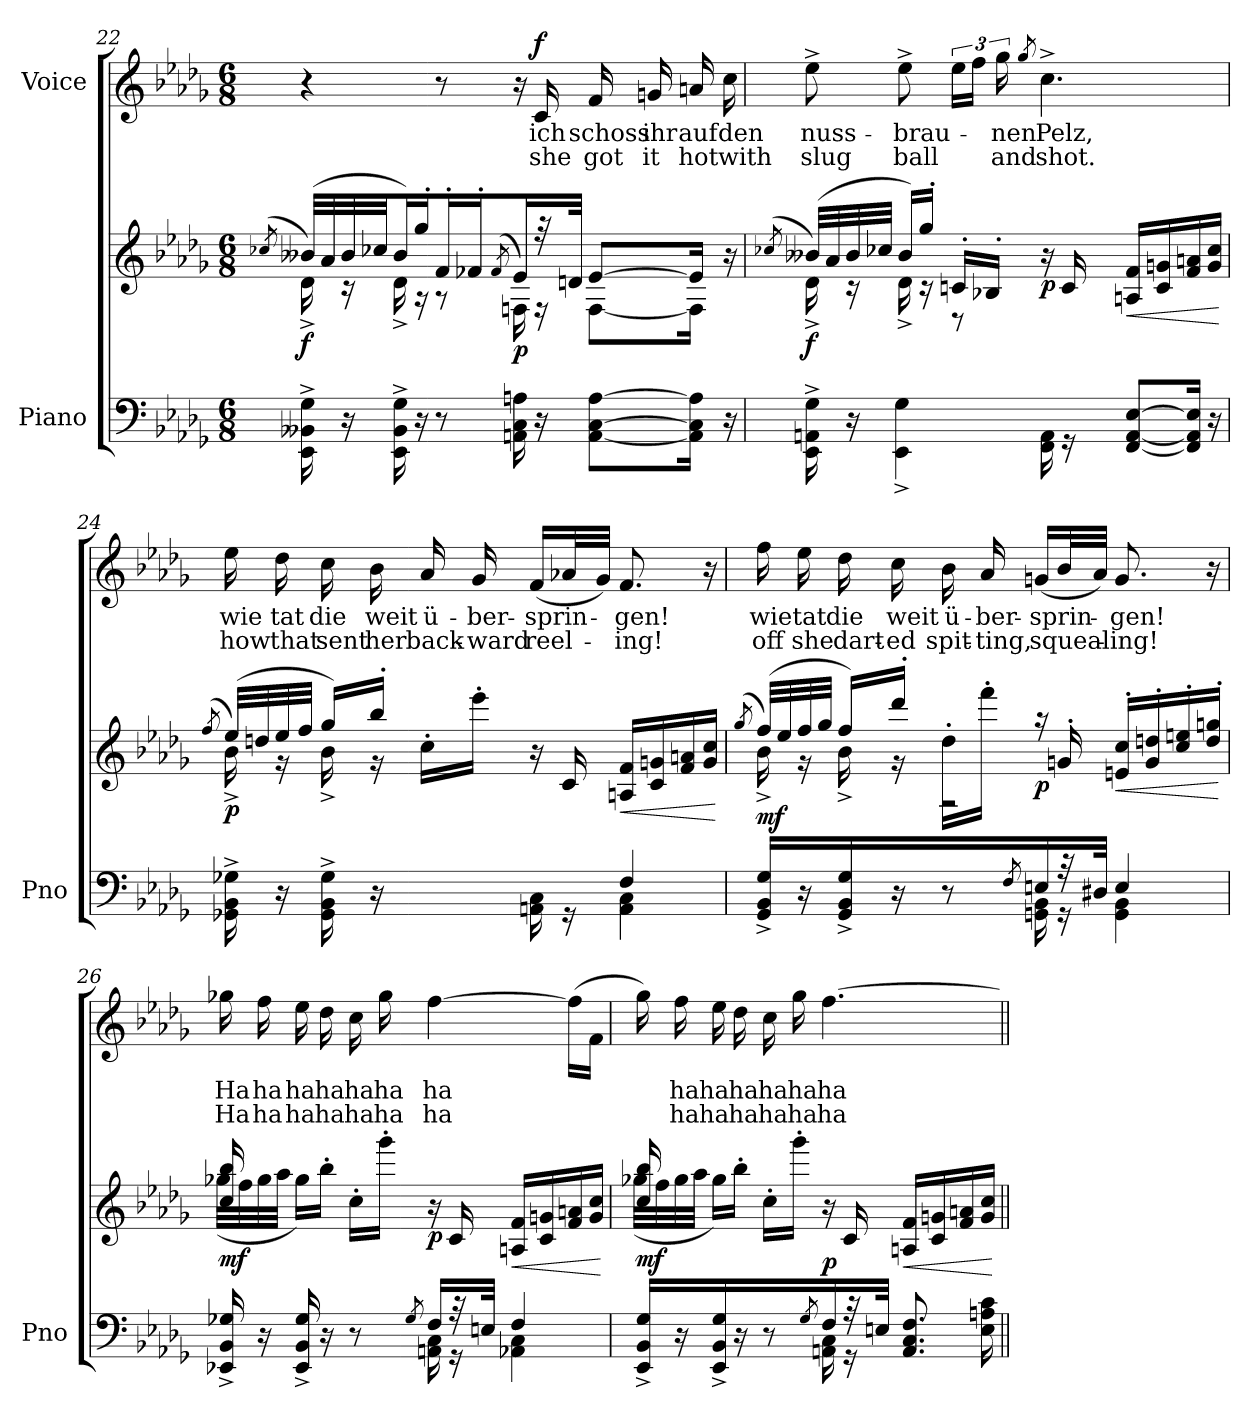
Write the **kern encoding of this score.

**kern	**kern	**dynam	**kern	**text	**text	**dynam
*part2	*part2	*part2	*part1	*part1	*part1	*part1
*staff3	*staff2	*staff2/3	*staff1	*staff1	*staff1	*staff1
*I"Piano	*	*	*I"Voice	*	*	*
*I'Pno	*	*	*	*	*	*
*clefF4	*clefG2	*	*clefG2	*	*	*
*k[b-e-a-d-g-]	*k[b-e-a-d-g-]	*	*k[b-e-a-d-g-]	*	*	*
*M6/8	*M6/8	*	*M6/8	*	*	*
=22	=22	=22	=22	=22	=22	=22
.	(8qcc-X/	.	.	.	.	.
*	*^	*	*	*	*	*
!	!	!	!LO:DY:b	!	!	!	!
16EE-\^ 16BB--X\^ 16G-\^	(32b--X/LLL)	16d-^\	f	4r	.	.	.
.	32a-/	.	.	.	.	.	.
16r	32b--/	16r	.	.	.	.	.
.	32cc-/JJJ	.	.	.	.	.	.
16EE-\^ 16BB--\^ 16G-\^	16b--/LL)	16d-^\	.	.	.	.	.
16r	16gg-'/JJ	16r	.	.	.	.	.
8r	16f'/LL	8r	.	8r	.	.	.
.	16f-X'/JJ	.	.	.	.	.	.
.	(>8qf-/	.	.	.	.	.	.
!	!	!	!LO:DY:b	!	!	!	!
16AAn\ 16C\ 16An\	16e-/LL)	16Fn\	p	16r	.	.	.
!	!	!	!	!	!LO:LY:b	!LO:LY:b	!LO:DY:a
16r	32r	16r	.	16c/	ich	she	f
.	32dn/JJJ	.	.	.	.	.	.
!	!	!	!	!	!LO:LY:b	!LO:LY:b	!
[8AA\ [8C\ [8A\L	[8e-/L	[8F\L	.	16f/	schoss	got	.
!	!	!	!	!	!LO:LY:b	!LO:LY:b	!
.	.	.	.	16gn/	ihr	it	.
!	!	!	!	!	!LO:LY:b	!LO:LY:b	!
16AA\] 16C\] 16A\]Jk	16e-/Jk]	16F\Jk]	.	16an/	auf	hot	.
!	!	!	!	!	!LO:LY:b	!LO:LY:b	!
16r	16r	16ryy	.	16cc\	den	with	.
!!LO:PB:g=z
=23	=23	=23	=23	=23	=23	=23	=23
.	(8qcc-X/	.	.	.	.	.	.
*^	*	*	*	*	*	*	*
!	!	!	!	!LO:DY:b	!	!LO:LY:b	!LO:LY:b	!
8ryy	16EE-\^> 16AAn\^> 16G-\^>	(32b--X/LLL)	16d-^\	f	8ee-^\	nuss-	slug	.
.	.	32a-/	.	.	.	.	.	.
.	16r	32b--/	16r	.	.	.	.	.
.	.	32cc-/JJJ	.	.	.	.	.	.
!	!	!	!	!	!	!LO:LY:b	!LO:LY:b	!
8.AA/L	4EE-\^> 4G-\^>	16b--/LL)	16d-^\	.	8ee-^\	-brau-	ball	.
.	.	16gg-'/JJ	16r	.	.	.	.	.
.	.	16cn'/LL	8r	.	24ee-\LL	.	.	.
.	.	.	.	.	24ff\JJ	.	.	.
16BB-/Jk	.	16B-X'/JJ	.	.	.	.	.	.
!	!	!	!	!	!	!LO:LY:b	!LO:LY:b	!
.	.	.	.	.	24gg-\	-nen	and	.
8qF/	.	.	.	.	8qgg-/	.	.	.
!	!	!	!	!LO:DY:b	!	!LO:LY:b	!LO:LY:b	!
16E-/LL	16FF\ 16AA\	16r	8ryy	p	4.cc^\	Pelz,	shot.	.
32r	16r	16c/	.	.	.	.	.	.
32Dn/JJJ	.	.	.	.	.	.	.	.
!	!	!	!	!LO:HP:b	!	!	!	!
[<8FF/ [<8AA/ [8E-/L	4ryy	16An/ 16f/LL	4ryy	<	.	.	.	.
.	.	16c/ 16gn/	.	.	.	.	.	.
16FF/] 16AA/] 16E-/]Jk	.	16f/ 16an/	.	.	.	.	.	.
16r	.	16g/ 16cc-/JJ	.	.	.	.	.	.
*v	*v	*	*	*	*	*	*	*
*	*v	*v	*	*	*	*	*
.	.	[	.	.	.	.
=24	=24	=24	=24	=24	=24	=24
.	(8qff/	.	.	.	.	.
*^	*^	*	*	*	*	*
!	!	!	!	!LO:DY:b	!	!LO:LY:b	!LO:LY:b	!
4ryy	16GG-X\^> 16BB-\^> 16G-X\^>	(32ee-/LLL)	16b-^\	p	16ee-\	wie	how	.
.	.	32ddn/	.	.	.	.	.	.
!	!	!	!	!	!	!LO:LY:b	!LO:LY:b	!
.	16r	32ee-/	16r	.	16dd-\	tat	that	.
.	.	32ff/JJJ	.	.	.	.	.	.
!	!	!	!	!	!	!LO:LY:b	!LO:LY:b	!
.	16GG-\^> 16BB-\^> 16G-\^>	16gg-/LL)	16b-^\	.	16cc\	die	sent	.
!	!	!	!	!	!	!LO:LY:b	!LO:LY:b	!
.	16r	16bb-'/JJ	16r	.	16b-\	weit	her	.
!	!	!	!	!	!	!LO:LY:b	!LO:LY:b	!
8r	8ryy	16cc'>\LL	2ryy	.	16a-/	ü-	back-	.
!	!	!	!	!	!	!LO:LY:b	!LO:LY:b	!
.	.	16eee-'>\JJ	.	.	16g-/	-ber-	-ward	.
8qG-/	.	.	.	.	.	.	.	.
!	!	!	!	!	!	!LO:LY:b	!LO:LY:b	!
16F/LL	16AAn\ 16C\	16r	.	.	(16f/LL	-sprin-	reel-	.
32r	16r	16c/	.	.	32a-X/L	.	.	.
32En/JJJ	.	.	.	.	32g-/JJJ)	.	.	.
!	!	!	!	!LO:HP:b	!	!LO:LY:b	!LO:LY:b	!
4F/	4AA\ 4C\	16An/ 16f/LL	.	<	8.f/	-gen!	-ing!	.
.	.	16c/ 16gn/	.	.	.	.	.	.
.	.	16f/ 16an/	.	.	.	.	.	.
.	.	16g/ 16cc/JJ	.	.	16r	.	.	.
*v	*v	*	*	*	*	*	*	*
*	*v	*v	*	*	*	*	*
.	.	[	.	.	.	.
!!LO:LB:g=z
=25	=25	=25	=25	=25	=25	=25
.	(8qgg-/	.	.	.	.	.
*^	*^	*	*	*	*	*
!	!	!	!	!LO:DY:b	!	!LO:LY:b	!LO:LY:b	!
16GG-/^< 16BB-/^< 16G-/^<	4ryy	(32ff/LLL)	16b-^\	mf	16ff\	wie	off	.
.	.	32ee-/	.	.	.	.	.	.
!	!	!	!	!	!	!LO:LY:b	!LO:LY:b	!
16r	.	32ff/	16r	.	16ee-\	tat	she	.
.	.	32gg-/JJJ	.	.	.	.	.	.
!	!	!	!	!	!	!LO:LY:b	!LO:LY:b	!
16GG-/^< 16BB-/^< 16G-/^<	.	16ff/LL)	16b-^\	.	16dd-\	die	dart-	.
!	!	!	!	!	!	!LO:LY:b	!LO:LY:b	!
16r	.	16ddd-'/JJ	16r	.	16cc\	weit	-ed	.
!	!	!	!	!	!	!LO:LY:b	!LO:LY:b	!
8r	8ryy	16dd-'>\LL	2r	.	16b-\	ü-	spit-	.
!	!	!	!	!	!	!LO:LY:b	!LO:LY:b	!
.	.	16fff'>\JJ	.	.	16a-/	-ber-	-ting,	.
8qF/	.	.	.	.	.	.	.	.
!	!	!	!	!LO:DY:b	!	!LO:LY:b	!LO:LY:b	!
16En/LL	16GGn\ 16BB-\	16r	.	p	(16gn/LL	-sprin-	squeal-	.
32r	16r	16gn'</	.	.	32b-/L	.	.	.
32D#X/JJJ	.	.	.	.	32a-/JJJ)	.	.	.
!	!	!	!	!LO:HP:b	!	!LO:LY:b	!LO:LY:b	!
4E/	4GG\ 4BB-\	16en/'< 16cc/'<LL	.	<	8.g/	-gen!	ing!	.
.	.	16g/'< 16ddn/'<	.	.	.	.	.	.
.	.	16cc/'< 16een/'<	.	.	.	.	.	.
.	.	16dd/'< 16ggn/'<JJ	.	.	16r	.	.	.
*v	*v	*	*	*	*	*	*	*
*	*v	*v	*	*	*	*	*
.	.	[	.	.	.	.
=26	=26	=26	=26	=26	=26	=26
*	*^	*	*	*	*	*
!	!	!	!LO:DY:b	!	!LO:LY:b	!LO:LY:b	!
16EE-X/^ 16BB-/^ 16G-X/^	16cc/ 16bb-/	(32gg-X\LLL	mf	16gg-X\	Ha	Ha	.
.	.	32ff\	.	.	.	.	.
!	!	!	!	!	!LO:LY:b	!LO:LY:b	!
16r	4ryy	32gg-\	.	16ff\	ha	ha	.
.	.	32aa-\JJJ	.	.	.	.	.
!	!	!	!	!	!LO:LY:b	!LO:LY:b	!
16EE-/^ 16BB-/^ 16G-/^	.	16gg-\LL)	.	16ee-\	ha	ha	.
!	!	!	!	!	!LO:LY:b	!LO:LY:b	!
16r	.	16bb-'>\JJ	.	16dd-\	ha	ha	.
!	!	!	!	!	!LO:LY:b	!LO:LY:b	!
8r	.	16cc'>\LL	.	16cc\	ha	ha	.
!	!	!	!	!	!LO:LY:b	!LO:LY:b	!
.	16ryy	16ggg-'>\JJ	.	16gg-\	ha	ha	.
*	*v	*v	*	*	*	*	*
!!LO:LB:g=z
=26X1-	=26X1-	=26X1-	=26X1-	=26X1-	=26X1-	=26X1-
8qG-/	.	.	.	.	.	.
*^	*	*	*	*	*	*
!	!	!	!LO:DY:b	!	!LO:LY:b	!LO:LY:b	!
16F/LL	16AAn\ 16C\	16r	p	[4ff\	ha	ha	.
32r	16r	16c/	.	.	.	.	.
32En/JJJ	.	.	.	.	.	.	.
!	!	!	!LO:HP:b	!	!	!	!
4F/	4AA-X\ 4C\	16An/ 16f/LL	<	.	.	.	.
.	.	16c/ 16gn/	.	.	.	.	.
.	.	16f/ 16an/	.	(16ff\LL]	.	.	.
.	.	16g/ 16cc/JJ	.	16f\JJ	.	.	.
*v	*v	*	*	*	*	*	*
.	.	[	.	.	.	.
=27	=27	=27	=27	=27	=27	=27
*^	*^	*	*	*	*	*
!	!	!	!	!LO:DY:b	!	!	!	!
16EE-/^< 16BB-/^< 16G-/^<	4.ryy	16cc/ 16bb-/	(32gg-X\LLL	mf	16gg-\)	.	.	.
.	.	.	32ff\	.	.	.	.	.
!	!	!	!	!	!	!LO:LY:b	!LO:LY:b	!
16r	.	16ryy	32gg-\	.	16ff\	ha	ha	.
.	.	.	32aa-\JJJ	.	.	.	.	.
!	!	!	!	!	!	!LO:LY:b	!LO:LY:b	!
16EE-/^< 16BB-/^< 16G-/^<	.	8ryy	16gg-\LL)	.	16ee-\	ha	ha	.
!	!	!	!	!	!	!LO:LY:b	!LO:LY:b	!
16r	.	.	16bb-'\JJ	.	16dd-\	ha	ha	.
!	!	!	!	!	!	!LO:LY:b	!LO:LY:b	!
8r	.	8ryy	16cc'>\LL	.	16cc\	ha	ha	.
!	!	!	!	!	!	!LO:LY:b	!LO:LY:b	!
.	.	.	16ggg-'>\JJ	.	16gg-\	ha	ha	.
8qG-/	.	.	.	.	.	.	.	.
!	!	!	!	!LO:DY:a=2	!	!LO:LY:b	!LO:LY:b	!
16F/LL	16AAn\ 16C\	16r	4.ryy	p	[4.ff\	ha	ha	.
32r	16r	16c/	.	.	.	.	.	.
32En/JJJ	.	.	.	.	.	.	.	.
!	!	!	!	!LO:HP:b	!	!	!	!
8.AA/ 8.C/ 8.F/	4ryy	16An/ 16f/LL	.	<	.	.	.	.
.	.	16c/ 16gn/	.	.	.	.	.	.
.	.	16f/ 16an/	.	.	.	.	.	.
16E\ 16An\ 16c\	.	16g/ 16cc/JJ	.	.	.	.	.	.
*v	*v	*	*	*	*	*	*	*
*	*v	*v	*	*	*	*	*
.	.	[	.	.	.	.
=||	=||	=||	=||	=||	=||	=||
*-	*-	*-	*-	*-	*-	*-
